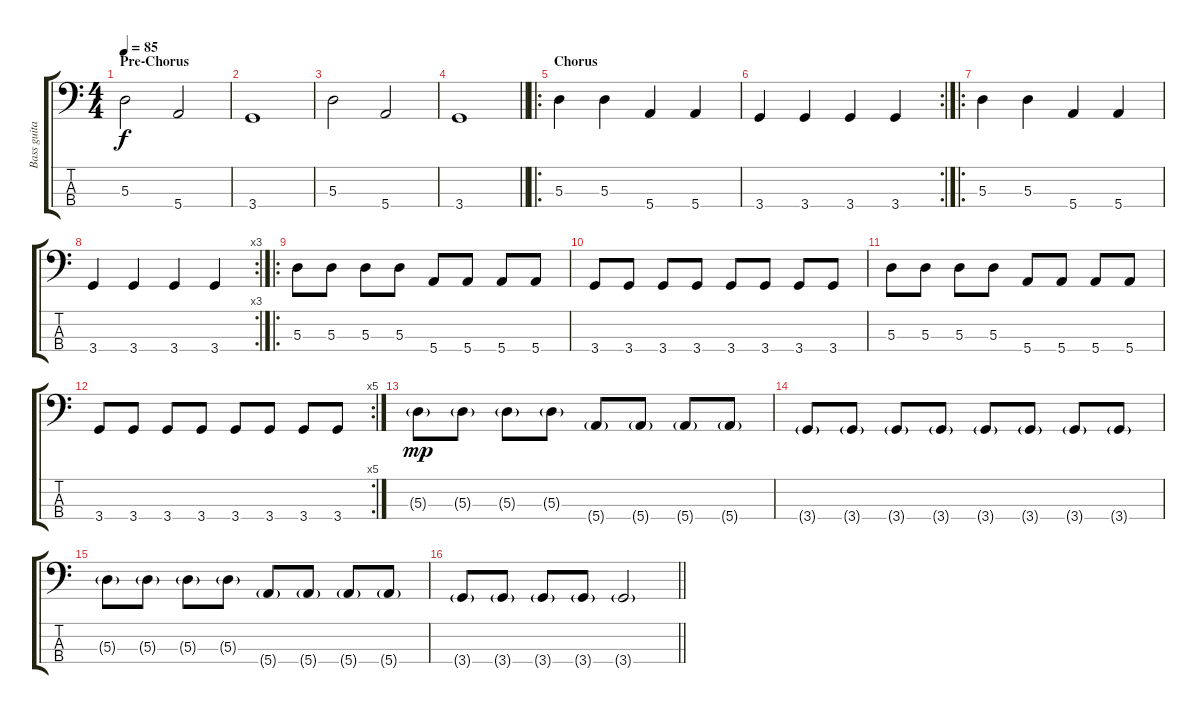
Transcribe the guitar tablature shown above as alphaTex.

\track ("Bass guitar" "Bass guita") {instrument acousticbass}
\staff {score tabs}
\tuning (G2 D2 A1 E1) {hide}
\ts (4 4)
\section ("" "Pre-Chorus")
\tempo 85
\clef f4
\ks c
5.3.2{dy f} 5.4.2 |
3.4.1 |
5.3.2 5.4.2 |
\barLineRight lightlight
3.4.1 |
\ro
\section ("" "Chorus")
5.3.4 5.3.4 5.4.4 5.4.4 |
\rc 2
3.4.4 3.4.4 3.4.4 3.4.4 |
\ro
5.3.4 5.3.4 5.4.4 5.4.4 |
\rc 3
3.4.4 3.4.4 3.4.4 3.4.4 |
\ro
5.3.8 5.3.8 5.3.8 5.3.8 5.4.8 5.4.8 5.4.8 5.4.8 |
3.4.8 3.4.8 3.4.8 3.4.8 3.4.8 3.4.8 3.4.8 3.4.8 |
5.3.8 5.3.8 5.3.8 5.3.8 5.4.8 5.4.8 5.4.8 5.4.8 |
\rc 5
3.4.8 3.4.8 3.4.8 3.4.8 3.4.8 3.4.8 3.4.8 3.4.8 |
5.3{g}.8{dy mp} 5.3{g}.8 5.3{g}.8 5.3{g}.8 5.4{g}.8 5.4{g}.8 5.4{g}.8 5.4{g}.8 |
3.4{g}.8 3.4{g}.8 3.4{g}.8 3.4{g}.8 3.4{g}.8 3.4{g}.8 3.4{g}.8 3.4{g}.8 |
5.3{g}.8 5.3{g}.8 5.3{g}.8 5.3{g}.8 5.4{g}.8 5.4{g}.8 5.4{g}.8 5.4{g}.8 |
\barLineRight lightlight
3.4{g}.8 3.4{g}.8 3.4{g}.8 3.4{g}.8 3.4{g}.2
